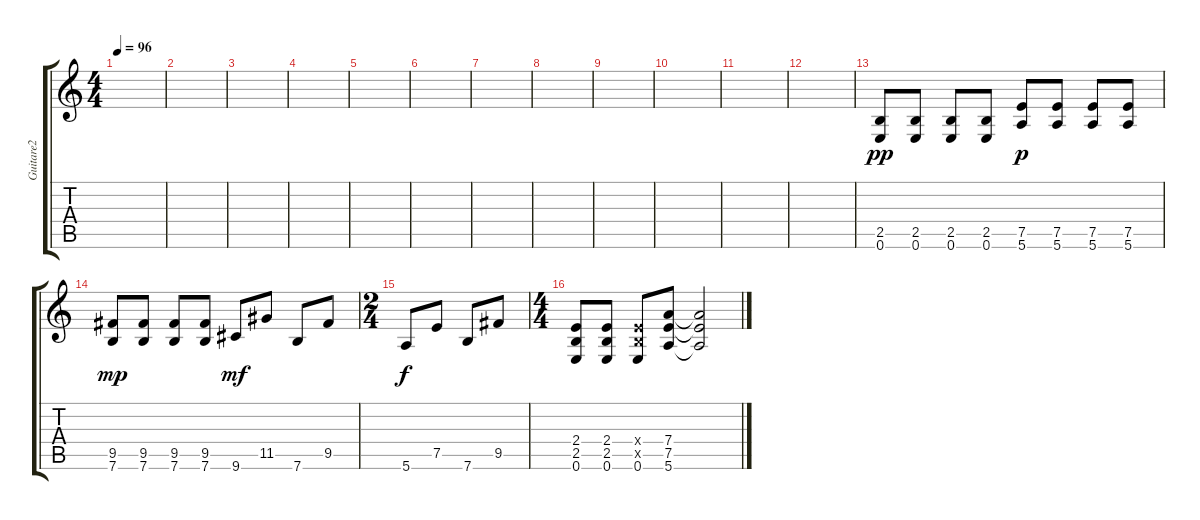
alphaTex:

\track ("Guitare2" "Guitare2") {instrument distortionguitar}
\staff {score tabs}
\tuning (E4 B3 G3 D3 A2 E2) {hide}
\ts (4 4)
\tempo 96
\clef g2
\ks c
|
|
|
|
|
|
|
|
|
|
|
|
(2.5 0.6).8{dy pp} (2.5 0.6).8 (2.5 0.6).8 (2.5 0.6).8 (7.5 5.6).8{dy p} (7.5 5.6).8 (7.5 5.6).8 (7.5 5.6).8 |
(9.5 7.6).8{dy mp} (9.5 7.6).8 (9.5 7.6).8 (9.5 7.6).8 9.6.8{dy mf} 11.5.8 7.6.8 9.5.8 |
\ts (2 4)
5.6.8{dy f} 7.5.8 7.6.8 9.5.8 |
\ts (4 4)
(2.4 2.5 0.6).8 (2.4 2.5 0.6).8 (2.4{x} 2.5{x} 0.6).8 (7.4 7.5 5.6).8 (7.4{t} 7.5{t} 5.6{t}).2
